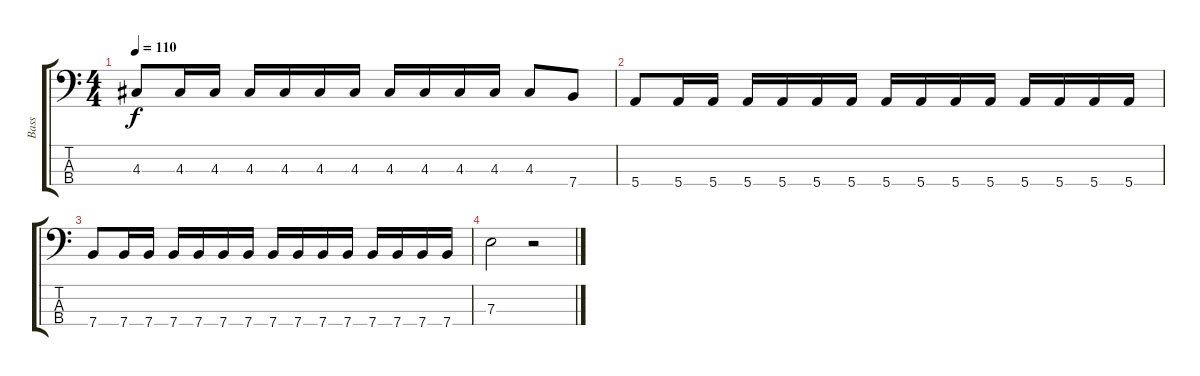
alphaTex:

\track ("Bass" "Bass") {instrument electricbassfinger}
\staff {score tabs}
\tuning (G2 D2 A1 E1) {hide}
\ts (4 4)
\tempo 110
\clef f4
\ks c
4.3.8{dy f} 4.3.16 4.3.16 4.3.16 4.3.16 4.3.16 4.3.16 4.3.16 4.3.16 4.3.16 4.3.16 4.3.8 7.4.8 |
5.4.8 5.4.16 5.4.16 5.4.16 5.4.16 5.4.16 5.4.16 5.4.16 5.4.16 5.4.16 5.4.16 5.4.16 5.4.16 5.4.16 5.4.16 |
7.4.8 7.4.16 7.4.16 7.4.16 7.4.16 7.4.16 7.4.16 7.4.16 7.4.16 7.4.16 7.4.16 7.4.16 7.4.16 7.4.16 7.4.16 |
7.3.2 r.2
